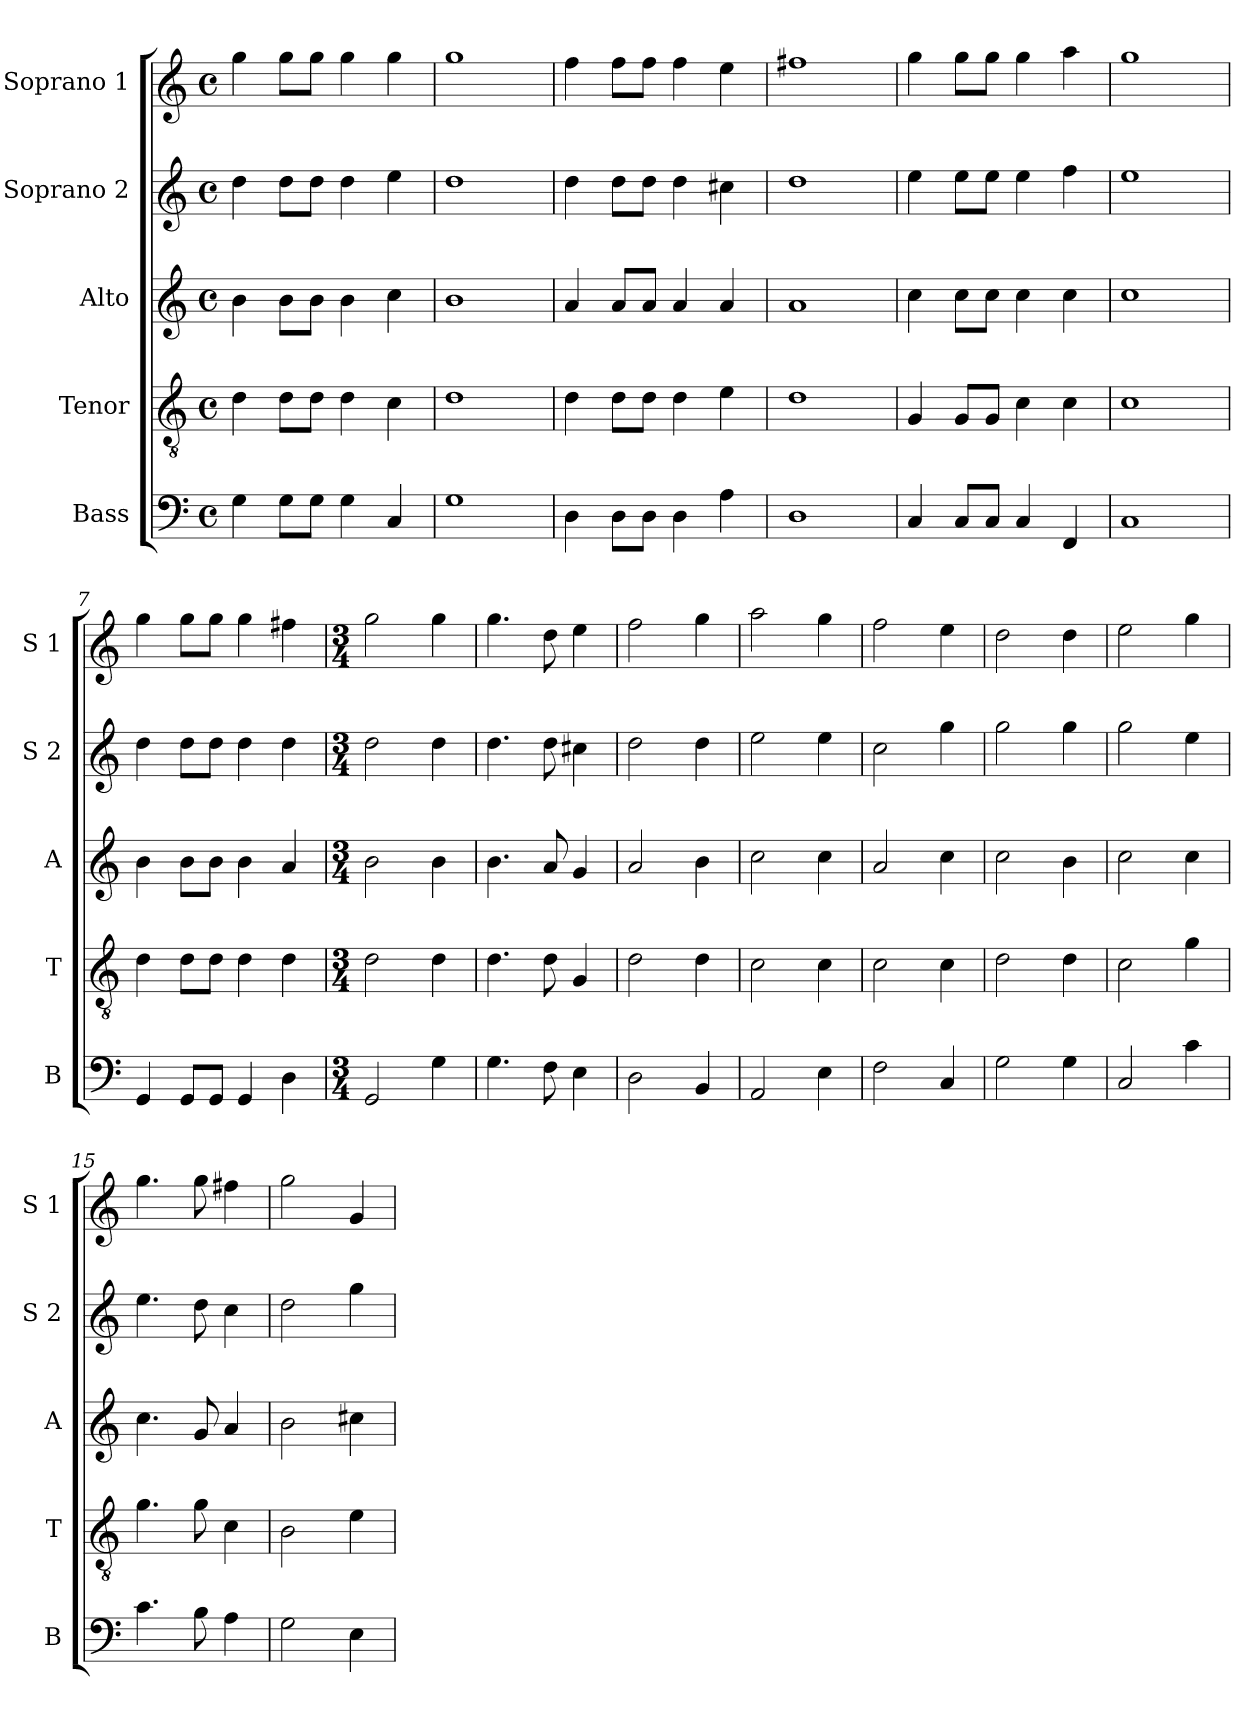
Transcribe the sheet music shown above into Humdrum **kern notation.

**kern	**kern	**kern	**kern	**kern
*part5	*part4	*part3	*part2	*part1
*staff5	*staff4	*staff3	*staff2	*staff1
*I"Bass	*I"Tenor	*I"Alto	*I"Soprano 2	*I"Soprano 1
*I'B	*I'T	*I'A	*I'S 2	*I'S 1
*clefF4	*clefGv2	*clefG2	*clefG2	*clefG2
*k[]	*k[]	*k[]	*k[]	*k[]
*C:	*C:	*C:	*C:	*C:
*M4/4	*M4/4	*M4/4	*M4/4	*M4/4
*met(c)	*met(c)	*met(c)	*met(c)	*met(c)
=1	=1	=1	=1	=1
4G\	4d\	4b\	4dd\	4gg\
8G\L	8d\L	8b\L	8dd\L	8gg\L
8G\J	8d\J	8b\J	8dd\J	8gg\J
4G\	4d\	4b\	4dd\	4gg\
4C/	4c\	4cc\	4ee\	4gg\
=2	=2	=2	=2	=2
1G	1d	1b	1dd	1gg
=3	=3	=3	=3	=3
4D\	4d\	4a/	4dd\	4ff\
8D\L	8d\L	8a/L	8dd\L	8ff\L
8D\J	8d\J	8a/J	8dd\J	8ff\J
4D\	4d\	4a/	4dd\	4ff\
4A\	4e\	4a/	4cc#X\	4ee\
=4	=4	=4	=4	=4
1D	1d	1a	1dd	1ff#X
=5	=5	=5	=5	=5
4C/	4G/	4cc\	4ee\	4gg\
8C/L	8G/L	8cc\L	8ee\L	8gg\L
8C/J	8G/J	8cc\J	8ee\J	8gg\J
4C/	4c\	4cc\	4ee\	4gg\
4FF/	4c\	4cc\	4ff\	4aa\
=6	=6	=6	=6	=6
1C	1c	1cc	1ee	1gg
=7	=7	=7	=7	=7
4GG/	4d\	4b\	4dd\	4gg\
8GG/L	8d\L	8b\L	8dd\L	8gg\L
8GG/J	8d\J	8b\J	8dd\J	8gg\J
4GG/	4d\	4b\	4dd\	4gg\
4D\	4d\	4a/	4dd\	4ff#X\
!!LO:LB:g=z
=8	=8	=8	=8	=8
*M3/4	*M3/4	*M3/4	*M3/4	*M3/4
2GG/	2d\	2b\	2dd\	2gg\
4G\	4d\	4b\	4dd\	4gg\
=9	=9	=9	=9	=9
4.G\	4.d\	4.b\	4.dd\	4.gg\
8F\	8d\	8a/	8dd\	8dd\
4E\	4G/	4g/	4cc#X\	4ee\
=10	=10	=10	=10	=10
2D\	2d\	2a/	2dd\	2ff\
4BB/	4d\	4b\	4dd\	4gg\
=11	=11	=11	=11	=11
2AA/	2c\	2cc\	2ee\	2aa\
4E\	4c\	4cc\	4ee\	4gg\
=12	=12	=12	=12	=12
2F\	2c\	2a/	2cc\	2ff\
4C/	4c\	4cc\	4gg\	4ee\
=13	=13	=13	=13	=13
2G\	2d\	2cc\	2gg\	2dd\
4G\	4d\	4b\	4gg\	4dd\
=14	=14	=14	=14	=14
2C/	2c\	2cc\	2gg\	2ee\
4c\	4g\	4cc\	4ee\	4gg\
=15	=15	=15	=15	=15
4.c\	4.g\	4.cc\	4.ee\	4.gg\
8B\	8g\	8g/	8dd\	8gg\
4A\	4c\	4a/	4cc\	4ff#X\
!!LO:PB:g=z
=16	=16	=16	=16	=16
2G\	2B\	2b\	2dd\	2gg\
4E\	4e\	4cc#X\	4gg\	4g/
=	=	=	=	=
*-	*-	*-	*-	*-
